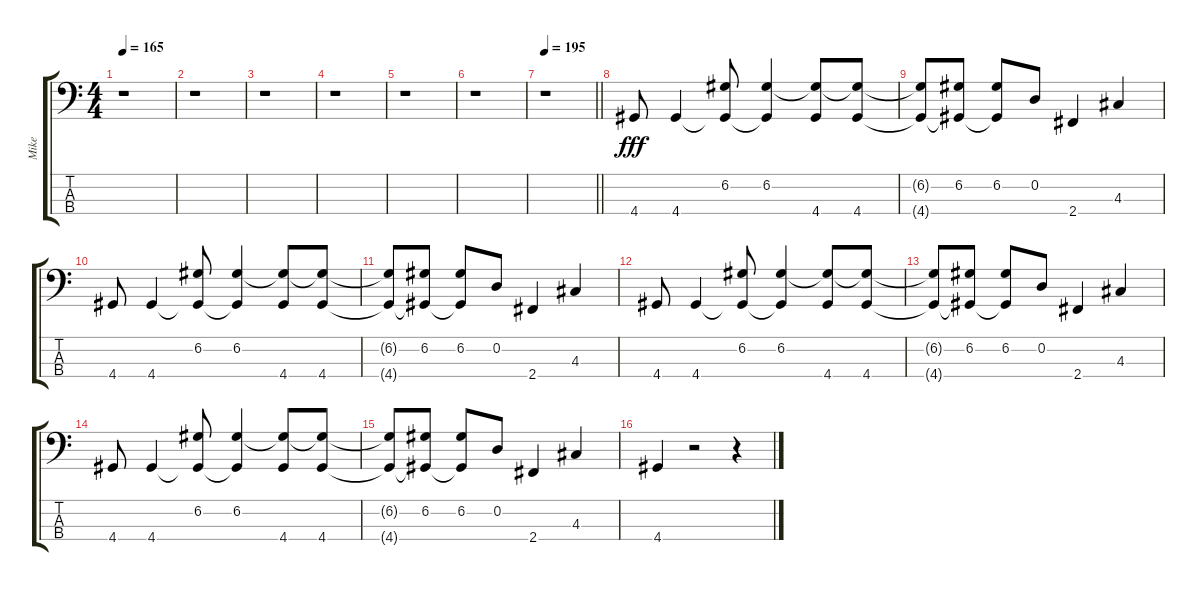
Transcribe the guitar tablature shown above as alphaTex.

\track ("Mike" "Mike") {instrument electricbasspick}
\staff {score tabs}
\tuning (G2 D2 A1 E1) {hide}
\ts (4 4)
\tempo 165
\clef f4
\ks c
r.1{dy fff} |
r.1 |
r.1 |
r.1 |
r.1 |
r.1 |
\tempo 195
\barLineRight lightlight
r.1 |
4.4.8 4.4.4 (6.2 4.4{t}).8 (6.2 4.4{t}).4 (6.2{t} 4.4).8 (6.2{t} 4.4).8 |
(6.2{t} 4.4{t}).8 (6.2 4.4{t}).8 (6.2 4.4{t}).8 0.2.8 2.4.4 4.3.4 |
4.4.8 4.4.4 (6.2 4.4{t}).8 (6.2 4.4{t}).4 (6.2{t} 4.4).8 (6.2{t} 4.4).8 |
(6.2{t} 4.4{t}).8 (6.2 4.4{t}).8 (6.2 4.4{t}).8 0.2.8 2.4.4 4.3.4 |
4.4.8 4.4.4 (6.2 4.4{t}).8 (6.2 4.4{t}).4 (6.2{t} 4.4).8 (6.2{t} 4.4).8 |
(6.2{t} 4.4{t}).8 (6.2 4.4{t}).8 (6.2 4.4{t}).8 0.2.8 2.4.4 4.3.4 |
4.4.8 4.4.4 (6.2 4.4{t}).8 (6.2 4.4{t}).4 (6.2{t} 4.4).8 (6.2{t} 4.4).8 |
(6.2{t} 4.4{t}).8 (6.2 4.4{t}).8 (6.2 4.4{t}).8 0.2.8 2.4.4 4.3.4 |
4.4.4 r.2 r.4
